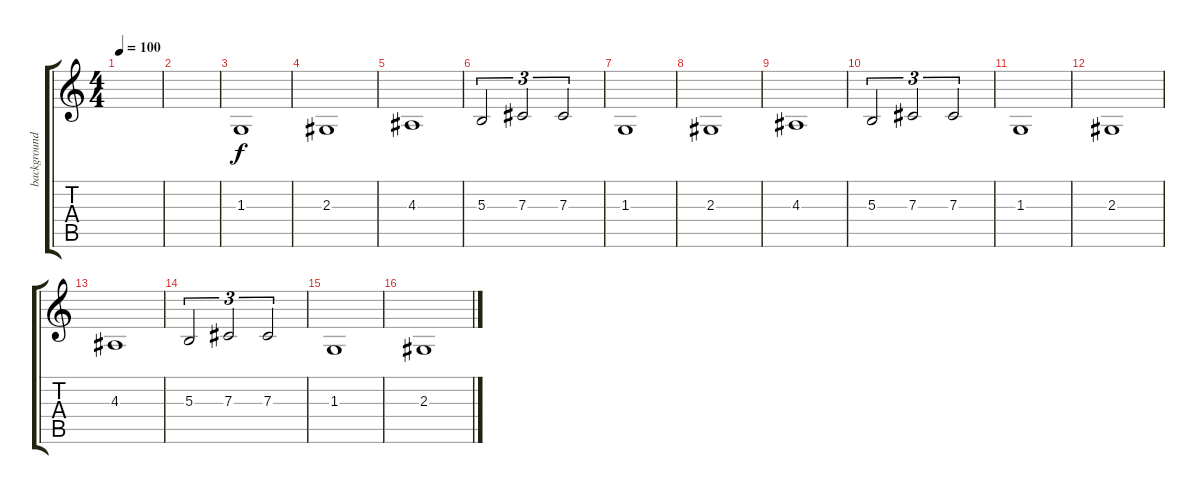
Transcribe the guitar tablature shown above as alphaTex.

\track ("background 2" "background") {instrument marimba}
\staff {score tabs}
\tuning (Eb4 Bb3 Gb3 Db3 Ab2 Db2) {hide}
\ts (4 4)
\tempo 100
\clef g2
\ks c
|
|
1.3.1 |
2.3.1 |
4.3.1 |
5.3.2{tu (3 2)} 7.3.2{tu (3 2)} 7.3.2{tu (3 2)} |
1.3.1 |
2.3.1 |
4.3.1 |
5.3.2{tu (3 2)} 7.3.2{tu (3 2)} 7.3.2{tu (3 2)} |
1.3.1 |
2.3.1 |
4.3.1 |
5.3.2{tu (3 2)} 7.3.2{tu (3 2)} 7.3.2{tu (3 2)} |
1.3.1 |
2.3.1
